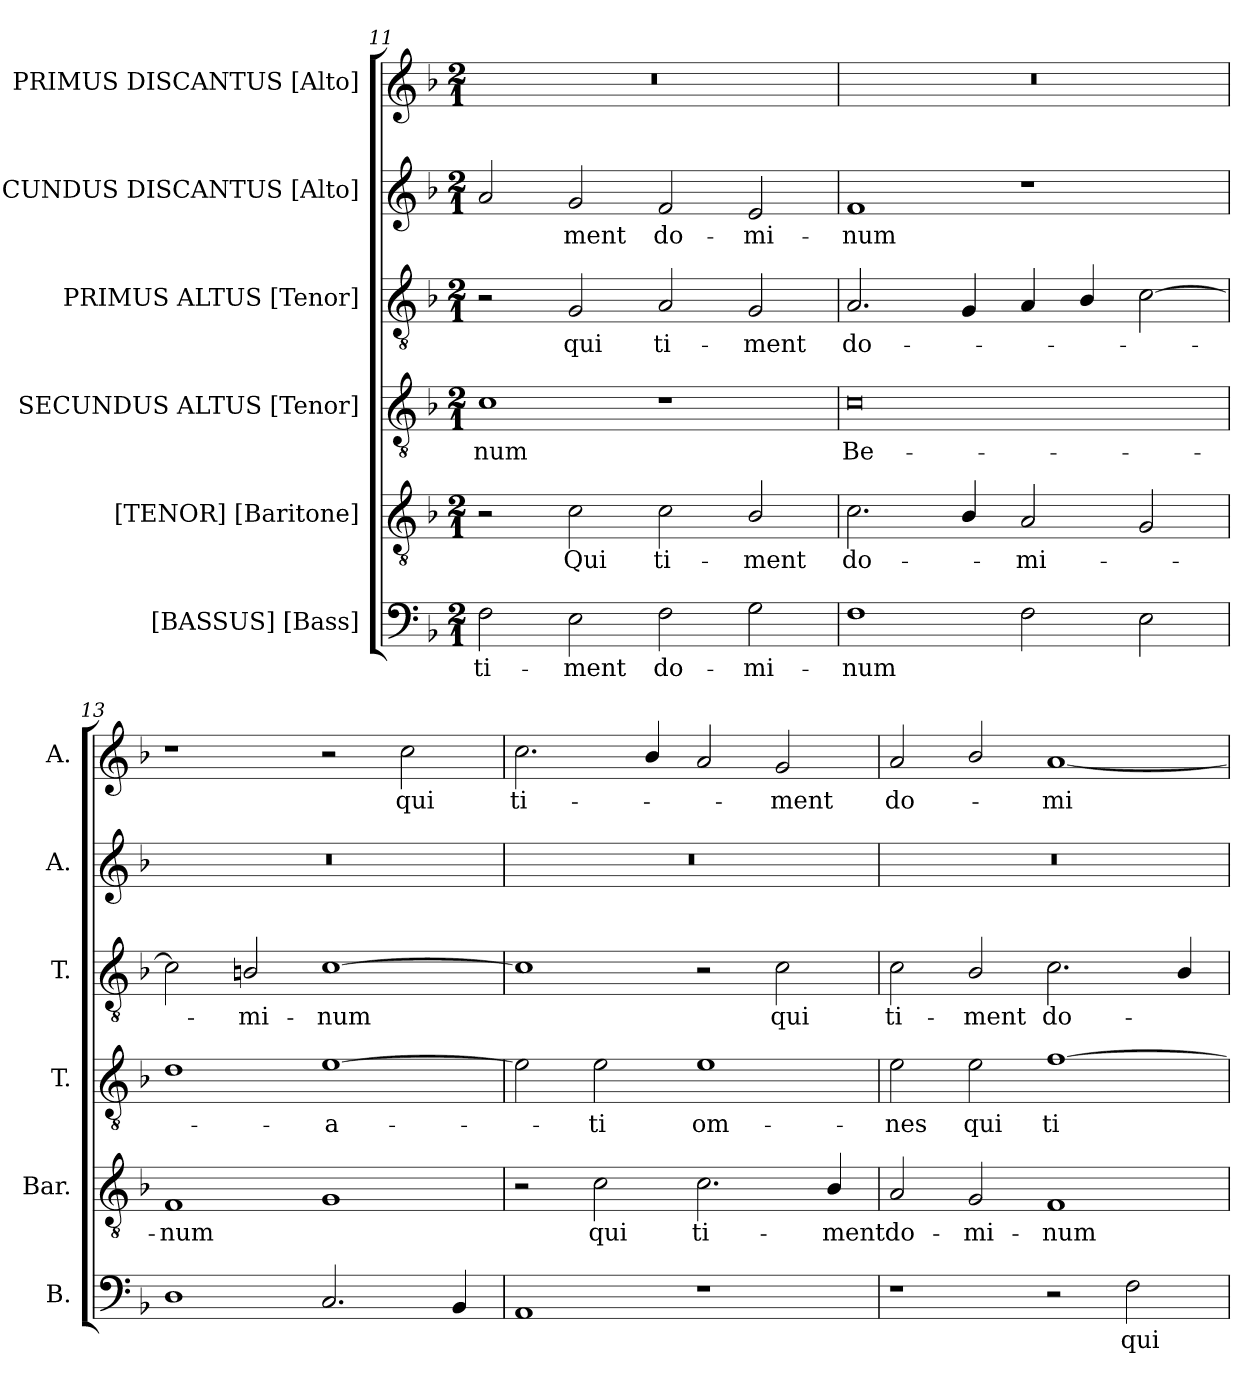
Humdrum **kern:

**kern	**text	**kern	**text	**kern	**text	**kern	**text	**kern	**text	**kern	**text
*part6	*part6	*part5	*part5	*part4	*part4	*part3	*part3	*part2	*part2	*part1	*part1
*staff6	*staff6	*staff5	*staff5	*staff4	*staff4	*staff3	*staff3	*staff2	*staff2	*staff1	*staff1
*I"[BASSUS] [Bass]	*	*I"[TENOR] [Baritone]	*	*I"SECUNDUS ALTUS [Tenor]	*	*I"PRIMUS ALTUS [Tenor]	*	*I"SECUNDUS DISCANTUS [Alto]	*	*I"PRIMUS DISCANTUS [Alto]	*
*I'B.	*	*I'Bar.	*	*I'T.	*	*I'T.	*	*I'A.	*	*I'A.	*
!!LO:LB:g=z
*clefF4	*	*clefGv2	*	*clefGv2	*	*clefGv2	*	*clefG2	*	*clefG2	*
*	*	*ITrd7c12	*	*ITrd7c12	*	*ITrd7c12	*	*	*	*	*
*k[b-]	*	*k[b-]	*	*k[b-]	*	*k[b-]	*	*k[b-]	*	*k[b-]	*
*F:	*	*F:	*	*F:	*	*F:	*	*F:	*	*F:	*
*M2/1	*	*M2/1	*	*M2/1	*	*M2/1	*	*M2/1	*	*M2/1	*
=11	=11	=11	=11	=11	=11	=11	=11	=11	=11	=11	=11
!	!LO:LY:b:color=#000000	!	!	!	!	!	!	!	!	!	!
!	!	!	!	!	!LO:LY:b:color=#000000	!	!	!	!	!LO:N:vis=1	!
2Fi\	ti-	2r	.	1Ci	-num	2r	.	2ai/	.	0r	.
!	!LO:LY:b:color=#000000	!	!	!	!	!	!	!	!	!	!
!	!	!	!LO:LY:b:color=#000000	!	!	!	!	!	!	!	!
!	!	!	!	!	!	!	!LO:LY:b:color=#000000	!	!	!	!
!	!	!	!	!	!	!	!	!	!LO:LY:b:color=#000000	!	!
2Ei\	-ment	2Ci\	Qui	.	.	2GGi/	qui	2gi/	-ment	.	.
!	!LO:LY:b:color=#000000	!	!	!	!	!	!	!	!	!	!
!	!	!	!LO:LY:b:color=#000000	!	!	!	!	!	!	!	!
!	!	!	!	!	!	!	!LO:LY:b:color=#000000	!	!	!	!
!	!	!	!	!	!	!	!	!	!LO:LY:b:color=#000000	!	!
2Fi\	do-	2Ci\	ti-	1r	.	2AAi/	ti-	2fi/	do-	.	.
!	!LO:LY:b:color=#000000	!	!	!	!	!	!	!	!	!	!
!	!	!	!LO:LY:b:color=#000000	!	!	!	!	!	!	!	!
!	!	!	!	!	!	!	!LO:LY:b:color=#000000	!	!	!	!
!	!	!	!	!	!	!	!	!	!LO:LY:b:color=#000000	!	!
2Gi\	-mi-	2BB-i/	-ment	.	.	2GGi/	-ment	2ei/	-mi-	.	.
=12	=12	=12	=12	=12	=12	=12	=12	=12	=12	=12	=12
!	!LO:LY:b:color=#000000	!	!	!	!	!	!	!	!	!	!
!	!	!	!LO:LY:b:color=#000000	!	!	!	!	!	!	!	!
!	!	!	!	!	!LO:LY:b:color=#000000	!	!	!	!	!	!
!	!	!	!	!	!	!	!LO:LY:b:color=#000000	!	!	!	!
!	!	!	!	!	!	!	!	!	!LO:LY:b:color=#000000	!LO:N:vis=1	!
1Fi	-num	2.Ci\	do-	0Ci	Be-	2.AAi/	do-	1fi	-num	0r	.
.	.	4BB-i/	.	.	.	4GGi/	.	.	.	.	.
!	!	!	!LO:LY:b:color=#000000	!	!	!	!	!	!	!	!
2Fi\	.	2AAi/	-mi-	.	.	4AAi/	.	1r	.	.	.
.	.	.	.	.	.	4BB-i/	.	.	.	.	.
2Ei\	.	2GGi/	.	.	.	[2Ci\	.	.	.	.	.
=13	=13	=13	=13	=13	=13	=13	=13	=13	=13	=13	=13
!	!	!	!LO:LY:b:color=#000000	!	!	!	!	!LO:N:vis=1	!	!	!
1Di	.	1FFi	-num	1Di	.	2Ci\]	.	0r	.	1r	.
!	!	!	!	!	!	!	!LO:LY:b:color=#000000	!	!	!	!
.	.	.	.	.	.	2BBni/	-mi-	.	.	.	.
!	!	!	!	!	!LO:LY:b:color=#000000	!	!	!	!	!	!
!	!	!	!	!	!	!	!LO:LY:b:color=#000000	!	!	!	!
2.Ci/	.	1GGi	.	[1Ei	-a-	[1Ci	-num	.	.	2r	.
!	!	!	!	!	!	!	!	!	!	!	!LO:LY:b:color=#000000
.	.	.	.	.	.	.	.	.	.	2cci\	qui
4BB-i/	.	.	.	.	.	.	.	.	.	.	.
=14	=14	=14	=14	=14	=14	=14	=14	=14	=14	=14	=14
!	!	!	!	!	!	!	!	!LO:N:vis=1	!	!	!
!	!	!	!	!	!	!	!	!	!	!	!LO:LY:b:color=#000000
1AAi	.	2r	.	2Ei\]	.	1Ci]	.	0r	.	2.cci\	ti-
!	!	!	!LO:LY:b:color=#000000	!	!	!	!	!	!	!	!
!	!	!	!	!	!LO:LY:b:color=#000000	!	!	!	!	!	!
.	.	2Ci\	qui	2Ei\	-ti	.	.	.	.	.	.
.	.	.	.	.	.	.	.	.	.	4b-i/	.
!	!	!	!LO:LY:b:color=#000000	!	!	!	!	!	!	!	!
!	!	!	!	!	!LO:LY:b:color=#000000	!	!	!	!	!	!
1r	.	2.Ci\	ti-	1Ei	om-	2r	.	.	.	2ai/	.
!	!	!	!	!	!	!	!LO:LY:b:color=#000000	!	!	!	!
!	!	!	!	!	!	!	!	!	!	!	!LO:LY:b:color=#000000
.	.	.	.	.	.	2Ci\	qui	.	.	2gi/	-ment
!	!	!	!LO:LY:b:color=#000000	!	!	!	!	!	!	!	!
.	.	4BB-i/	-ment	.	.	.	.	.	.	.	.
=15	=15	=15	=15	=15	=15	=15	=15	=15	=15	=15	=15
!	!	!	!LO:LY:b:color=#000000	!	!	!	!	!	!	!	!
!	!	!	!	!	!LO:LY:b:color=#000000	!	!	!	!	!	!
!	!	!	!	!	!	!	!LO:LY:b:color=#000000	!LO:N:vis=1	!	!	!
!	!	!	!	!	!	!	!	!	!	!	!LO:LY:b:color=#000000
1r	.	2AAi/	do-	2Ei\	-nes	2Ci\	ti-	0r	.	2ai/	do-
!	!	!	!LO:LY:b:color=#000000	!	!	!	!	!	!	!	!
!	!	!	!	!	!LO:LY:b:color=#000000	!	!	!	!	!	!
!	!	!	!	!	!	!	!LO:LY:b:color=#000000	!	!	!	!
.	.	2GGi/	-mi-	2Ei\	qui	2BB-i/	-ment	.	.	2b-i/	.
!	!	!	!LO:LY:b:color=#000000	!	!	!	!	!	!	!	!
!	!	!	!	!	!LO:LY:b:color=#000000	!	!	!	!	!	!
!	!	!	!	!	!	!	!LO:LY:b:color=#000000	!	!	!	!
!	!	!	!	!	!	!	!	!	!	!	!LO:LY:b:color=#000000
2r	.	1FFi	-num	[1Fi	ti-	2.Ci\	do-	.	.	[1ai	-mi-
!	!LO:LY:b:color=#000000	!	!	!	!	!	!	!	!	!	!
2Fi\	qui	.	.	.	.	.	.	.	.	.	.
.	.	.	.	.	.	4BB-i/	.	.	.	.	.
=	=	=	=	=	=	=	=	=	=	=	=
*-	*-	*-	*-	*-	*-	*-	*-	*-	*-	*-	*-
